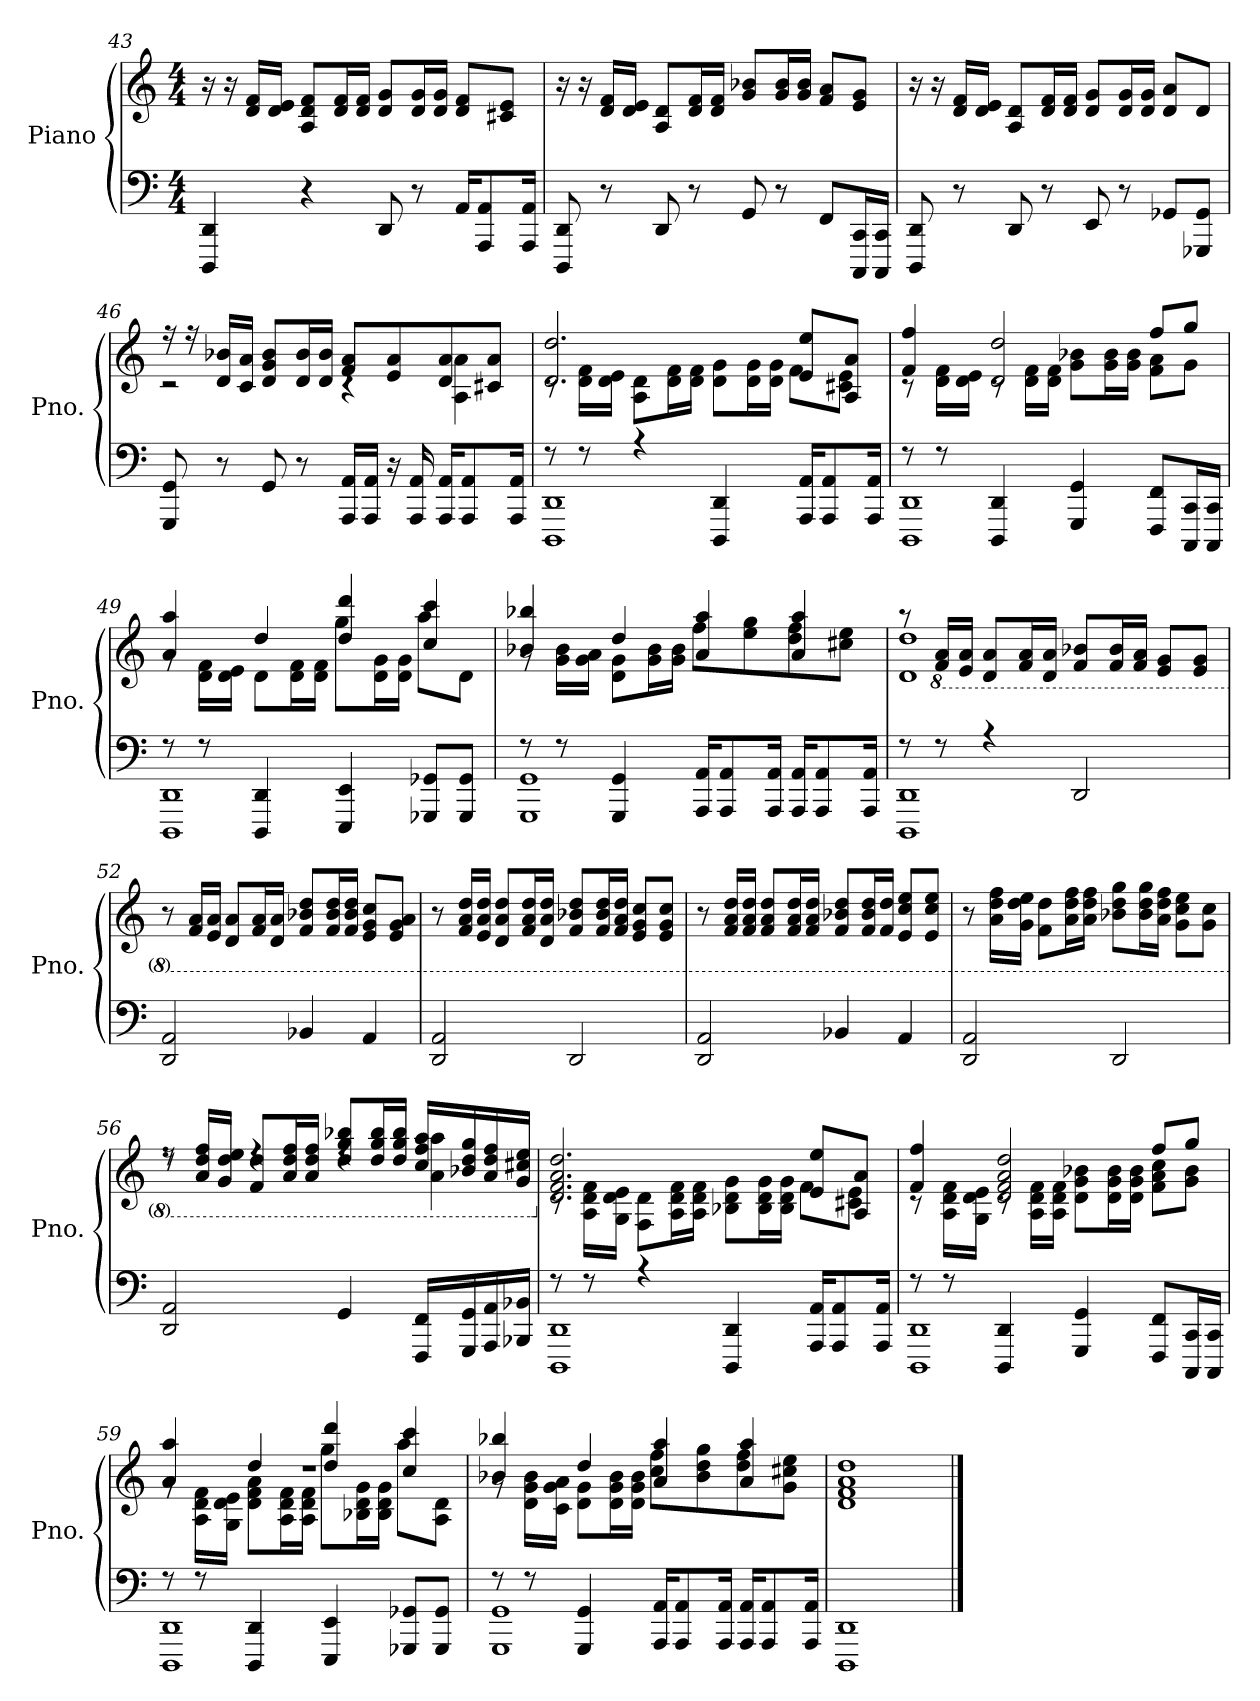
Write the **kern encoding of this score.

**kern	**kern
*part1	*part1
*staff2	*staff1
*I"Piano	*
*I'Pno.	*
!!LO:LB:g=z
*clefF4	*clefG2
*k[]	*k[]
*M4/4	*M4/4
=43	=43
4DDD/ 4DD/	16r
.	16r
.	16d/ 16f/LL
.	16d/ 16e/JJ
4r	8A/ 8d/ 8f/L
.	16d/ 16f/L
.	16d/ 16f/JJ
8DD/	8d/ 8g/L
8r	16d/ 16g/L
.	16d/ 16g/JJ
16AA/KL	8d/ 8f/L
8AAA/ 8AA/	.
.	8c#X/ 8e/J
16AAA/ 16AA/Jk	.
=44	=44
8DDD/ 8DD/	16r
.	16r
8r	16d/ 16f/LL
.	16d/ 16e/JJ
8DD/	8A/ 8d/L
8r	16d/ 16f/L
.	16d/ 16f/JJ
8GG/	8g/ 8b-X/L
8r	16g/ 16b-/L
.	16g/ 16b-/JJ
8FF/L	8f/ 8a/L
16CCC/ 16CC/L	8e/ 8g/J
16CCC/ 16CC/JJ	.
!!LO:LB:g=z
=45	=45
8DDD/ 8DD/	16r
.	16r
8r	16d/ 16f/LL
.	16d/ 16e/JJ
8DD/	8A/ 8d/L
8r	16d/ 16f/L
.	16d/ 16f/JJ
8EE/	8d/ 8g/L
8r	16d/ 16g/L
.	16d/ 16g/JJ
8GG-X/L	8d/ 8a/L
8GGG-X/ 8GG-/J	8d/J
=46	=46
*	*^
8GGG/ 8GG/	16r	2rc
.	16r	.
8r	16d/ 16b-X/LL	.
.	16c/ 16a/JJ	.
8GG/	8d/ 8g/ 8b-/L	.
8r	16d/ 16b-/L	.
.	16d/ 16b-/JJ	.
16AAA/ 16AA/LL	8f/ 8a/L	4rc
16AAA/ 16AA/JJ	.	.
16r	8e/ 8a/	.
16AAA/ 16AA/	.	.
16AAA/ 16AA/KL	8d/ 8a/	4A\ 4a\
8AAA/ 8AA/	.	.
.	8c#X/ 8a/J	.
16AAA/ 16AA/Jk	.	.
!!LO:LB:g=z	!!
=47	=47	=47
*^	*	*
8r	1DDD 1DD	2.d/ 2.dd/	8rc
8r	.	.	16d\ 16f\LL
.	.	.	16d\ 16e\JJ
4r	.	.	8A\ 8d\L
.	.	.	16d\ 16f\L
.	.	.	16d\ 16f\JJ
4DDD/ 4DD/	.	.	8d\ 8g\L
.	.	.	16d\ 16g\L
.	.	.	16d\ 16g\JJ
16AAA/ 16AA/KL	.	8e/ 8ee/L	8f\L
8AAA/ 8AA/	.	.	.
.	.	8A/ 8a/J	8c#X\ 8e\J
16AAA/ 16AA/Jk	.	.	.
=48	=48	=48	=48
8r	1DDD 1DD	4f/ 4ff/	8rc
8r	.	.	16d\ 16f\LL
.	.	.	16d\ 16e\JJ
4DDD/ 4DD/	.	2d/ 2dd/	8rc
.	.	.	16d\ 16f\LL
.	.	.	16d\ 16f\JJ
4GGG/ 4GG/	.	.	8g\ 8b-X\L
.	.	.	16g\ 16b-\L
.	.	.	16g\ 16b-\JJ
8FFF/ 8FF/L	.	8ff/L	8f\ 8a\L
16CCC/ 16CC/L	.	8gg/J	8g\J
16CCC/ 16CC/JJ	.	.	.
=49	=49	=49	=49
8r	1DDD 1DD	4a/ 4aa/	8rg
8r	.	.	16d\ 16f\LL
.	.	.	16d\ 16e\JJ
4DDD/ 4DD/	.	4dd/	8d\L
.	.	.	16d\ 16f\L
.	.	.	16d\ 16f\JJ
4EEE/ 4EE/	.	4dd/ 4ddd/	8gg\L
.	.	.	16d\ 16g\L
.	.	.	16d\ 16g\JJ
8GGG-X/ 8GG-X/L	.	4cc/ 4ccc/	8aa\L
8GGG-/ 8GG-/J	.	.	8d\J
!!LO:LB:g=z	!!
=50	=50	=50	=50
8r	1GGG 1GG	4b-X/ 4bb-X/	8rg
8r	.	.	16g\ 16b-\LL
.	.	.	16g\ 16a\JJ
4GGG/ 4GG/	.	4dd/	8d\ 8g\L
.	.	.	16g\ 16b-\L
.	.	.	16g\ 16b-\JJ
16AAA/ 16AA/KL	.	4a/ 4aa/	8ff\L
8AAA/ 8AA/	.	.	.
.	.	.	8ee\ 8gg\
16AAA/ 16AA/Jk	.	.	.
16AAA/ 16AA/KL	.	4a/ 4aa/	8dd\ 8ff\
8AAA/ 8AA/	.	.	.
.	.	.	8cc#X\ 8ee\J
16AAA/ 16AA/Jk	.	.	.
=51	=51	=51	=51
8r	1DDD 1DD	8r	1d 1dd
*	*	*8ba	*
8r	.	16F/ 16A/LL	.
.	.	16E/ 16A/JJ	.
4r	.	8D/ 8A/L	.
.	.	16F/ 16A/L	.
.	.	16D/ 16A/JJ	.
2DD/	.	8F/ 8B-X/L	.
.	.	16F/ 16B-/L	.
.	.	16F/ 16A/JJ	.
.	.	8E/ 8G/L	.
.	.	8E/ 8G/J	.
*v	*v	*	*
*	*v	*v
=52	=52
2DD/ 2AA/	8r
.	16F/ 16A/LL
.	16E/ 16A/JJ
.	8D/ 8A/L
.	16F/ 16A/L
.	16D/ 16A/JJ
4BB-X/	8F/ 8B-X/ 8d/L
.	16F/ 16B-/ 16d/L
.	16F/ 16B-/ 16d/JJ
4AA/	8E/ 8G/ 8c/L
.	8E/ 8G/ 8A/J
!!LO:LB:g=z
=53	=53
2DD/ 2AA/	8r
.	16F/ 16A/ 16d/LL
.	16E/ 16A/ 16d/JJ
.	8D/ 8A/ 8d/L
.	16F/ 16A/ 16d/L
.	16D/ 16A/ 16d/JJ
2DD/	8F/ 8B-X/ 8d/L
.	16F/ 16B-/ 16d/L
.	16F/ 16A/ 16d/JJ
.	8E/ 8G/ 8c/L
.	8E/ 8G/ 8c/J
=54	=54
2DD/ 2AA/	8r
.	16F/ 16A/ 16d/LL
.	16F/ 16A/ 16d/JJ
.	8F/ 8A/ 8d/L
.	16F/ 16A/ 16d/L
.	16F/ 16A/ 16d/JJ
4BB-X/	8F/ 8B-X/ 8d/L
.	16F/ 16B-/ 16d/L
.	16F/ 16d/JJ
4AA/	8E/ 8c/ 8e/L
.	8E/ 8c/ 8e/J
=55	=55
2DD/ 2AA/	8r
.	16A\ 16d\ 16f\LL
.	16G\ 16d\ 16e\JJ
.	8F\ 8d\L
.	16A\ 16d\ 16f\L
.	16A\ 16d\ 16f\JJ
2DD/	8B-X\ 8d\ 8g\L
.	16B-\ 16d\ 16g\L
.	16A\ 16d\ 16f\JJ
.	8G\ 8c\ 8e\L
.	8G\ 8c\J
!!LO:PB:g=z
=56	=56
*	*^
2DD/ 2AA/	8r	8re
.	16A/ 16d/ 16f/LL	8re
.	16G/ 16d/ 16e/JJ	.
.	8F/ 8d/L	4re
.	16A/ 16d/ 16f/L	.
.	16A/ 16d/ 16f/JJ	.
4GG/	8d/ 8g/ 8b-X/L	4re
.	16d/ 16g/ 16b-/L	.
.	16d/ 16g/ 16b-/JJ	.
16FFF/ 16FF/LL	16c/ 16f/ 16a/LL	4A\ 4a\
16GGG/ 16GG/	16B-X/ 16d/ 16g/	.
16AAA/ 16AA/	16A/ 16d/ 16f/	.
16BBB-X/ 16BB-X/JJ	16G/ 16c#X/ 16e/JJ	.
=57	=57	=57
*^	*	*
*	*	*X8ba	*
8r	1DDD 1DD	2.d/ 2.f/ 2.a/ 2.dd/	8rc
8r	.	.	16A\ 16d\ 16f\LL
.	.	.	16G\ 16d\ 16e\JJ
4r	.	.	8F\ 8d\L
.	.	.	16A\ 16d\ 16f\L
.	.	.	16A\ 16d\ 16f\JJ
4DDD/ 4DD/	.	.	8B-X\ 8d\ 8g\L
.	.	.	16B-\ 16d\ 16g\L
.	.	.	16B-\ 16d\ 16g\JJ
16AAA/ 16AA/KL	.	8e/ 8ee/L	8f\L
8AAA/ 8AA/	.	.	.
.	.	8A/ 8a/J	8c#X\ 8e\J
16AAA/ 16AA/Jk	.	.	.
!!LO:LB:g=z	!!
=58	=58	=58	=58
8r	1DDD 1DD	4f/ 4ff/	8rc
8r	.	.	16A\ 16d\ 16f\LL
.	.	.	16G\ 16d\ 16e\JJ
4DDD/ 4DD/	.	2d/ 2f/ 2a/ 2dd/	8rc
.	.	.	16A\ 16d\ 16f\LL
.	.	.	16A\ 16d\ 16f\JJ
4GGG/ 4GG/	.	.	8d\ 8g\ 8b-X\L
.	.	.	16d\ 16g\ 16b-\L
.	.	.	16d\ 16g\ 16b-\JJ
8FFF/ 8FF/L	.	8ff/L	8f\ 8a\ 8cc\L
16CCC/ 16CC/L	.	8gg/J	8g\ 8b-\J
16CCC/ 16CC/JJ	.	.	.
=59	=59	=59	=59
*	*	*	*^
8r	1DDD 1DD	4a/ 4aa/	8rg	1r
8r	.	.	16A\ 16d\ 16f\LL	.
.	.	.	16G\ 16d\ 16e\JJ	.
4DDD/ 4DD/	.	4dd/	8d\ 8f\ 8a\L	.
.	.	.	16A\ 16d\ 16f\L	.
.	.	.	16A\ 16d\ 16f\JJ	.
4EEE/ 4EE/	.	4dd/ 4ddd/	8gg\L	.
.	.	.	16B-X\ 16d\ 16g\L	.
.	.	.	16B-\ 16d\ 16g\JJ	.
8GGG-X/ 8GG-X/L	.	4cc/ 4ccc/	8aa\L	.
8GGG-/ 8GG-/J	.	.	8A\ 8d\J	.
*	*	*	*v	*v
!!LO:LB:g=z
=60	=60	=60	=60
8r	1GGG 1GG	4b-X/ 4bb-X/	8rg
8r	.	.	16d\ 16g\ 16b-\LL
.	.	.	16c\ 16g\ 16a\JJ
4GGG/ 4GG/	.	4dd/	8d\ 8g\L
.	.	.	16d\ 16g\ 16b-\L
.	.	.	16d\ 16g\ 16b-\JJ
16AAA/ 16AA/KL	.	4a/ 4aa/	8cc\ 8ff\L
8AAA/ 8AA/	.	.	.
.	.	.	8b-\ 8dd\ 8gg\
16AAA/ 16AA/Jk	.	.	.
16AAA/ 16AA/KL	.	4a/ 4aa/	8dd\ 8ff\
8AAA/ 8AA/	.	.	.
.	.	.	8g\ 8cc#X\ 8ee\J
16AAA/ 16AA/Jk	.	.	.
*v	*v	*	*
*	*v	*v
=61	=61
1DDD 1DD	1d 1f 1a 1dd
==	==
*-	*-
